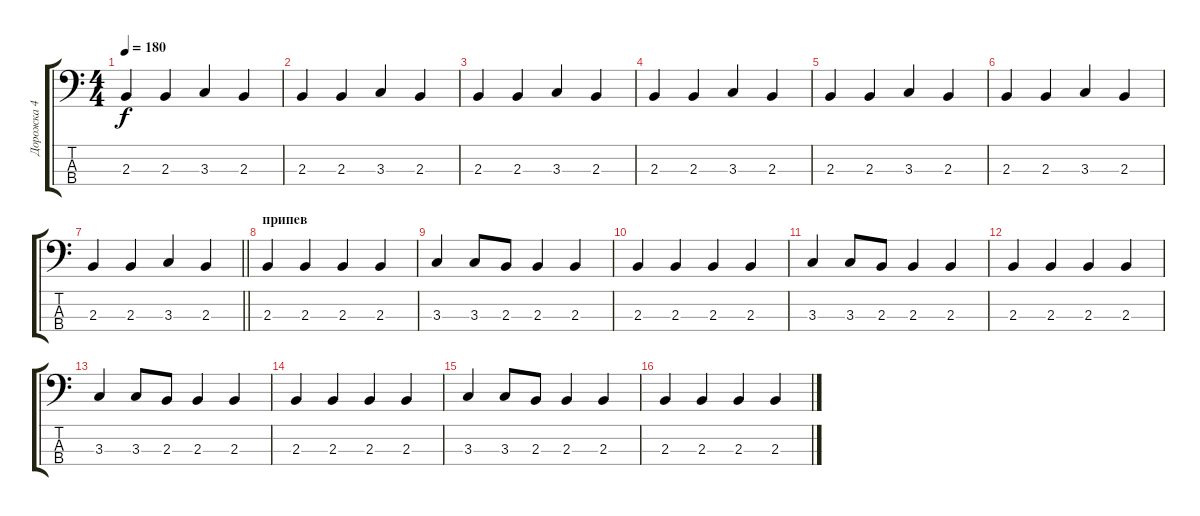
\track ("Дорожка 4" "Дорожка 4") {instrument electricbasspick}
\staff {score tabs}
\tuning (G2 D2 A1 E1) {hide}
\ts (4 4)
\tempo 180
\clef f4
\ks c
2.3.4{dy f} 2.3.4 3.3.4 2.3.4 |
2.3.4 2.3.4 3.3.4 2.3.4 |
2.3.4 2.3.4 3.3.4 2.3.4 |
2.3.4 2.3.4 3.3.4 2.3.4 |
2.3.4 2.3.4 3.3.4 2.3.4 |
2.3.4 2.3.4 3.3.4 2.3.4 |
\barLineRight lightlight
2.3.4 2.3.4 3.3.4 2.3.4 |
\section ("" "припев")
2.3.4 2.3.4 2.3.4 2.3.4 |
3.3.4 3.3.8 2.3.8 2.3.4 2.3.4 |
2.3.4 2.3.4 2.3.4 2.3.4 |
3.3.4 3.3.8 2.3.8 2.3.4 2.3.4 |
2.3.4 2.3.4 2.3.4 2.3.4 |
3.3.4 3.3.8 2.3.8 2.3.4 2.3.4 |
2.3.4 2.3.4 2.3.4 2.3.4 |
3.3.4 3.3.8 2.3.8 2.3.4 2.3.4 |
2.3.4 2.3.4 2.3.4 2.3.4
